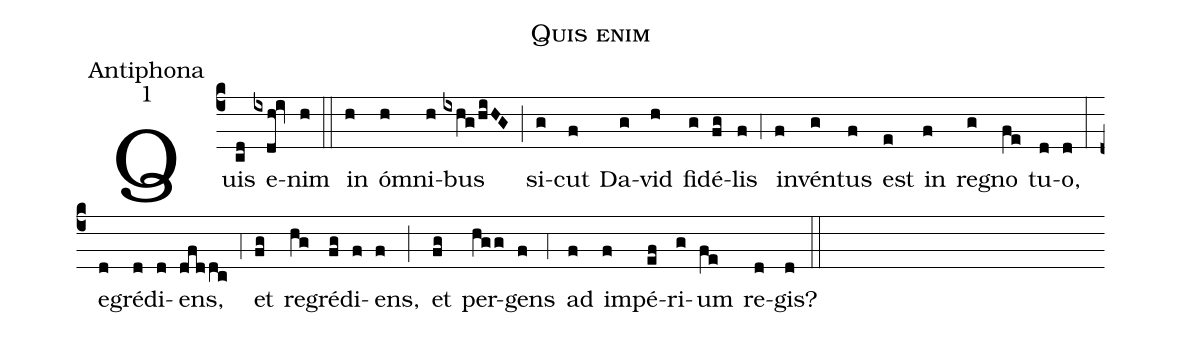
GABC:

name:Quis enim;
office-part:Antiphona;
mode:1;
%%
(c4) Quis(cd) e(ixdh!iv)nim(h) (::) in(h) ó(h)mni(h)bus(ixhg/hiHG) (;) si(g)cut(f) Da(g)vid(h) fi(g)dé(fg)lis(f) (;4) in(f)vén(g)tus(f) est(e) in(f) re(g)gno(fe) tu(d)o,(d) (:) e(d)gré(d)di(d)ens,(dfddc) (;4) et(fg) re(hg)gré(fg)di(f)ens,(f) (;) et(fg) per(hgg)gens(f) (;4) ad(f) im(f)pé(ef)ri(g)um(fe) re(d)gis?(d) (::)
